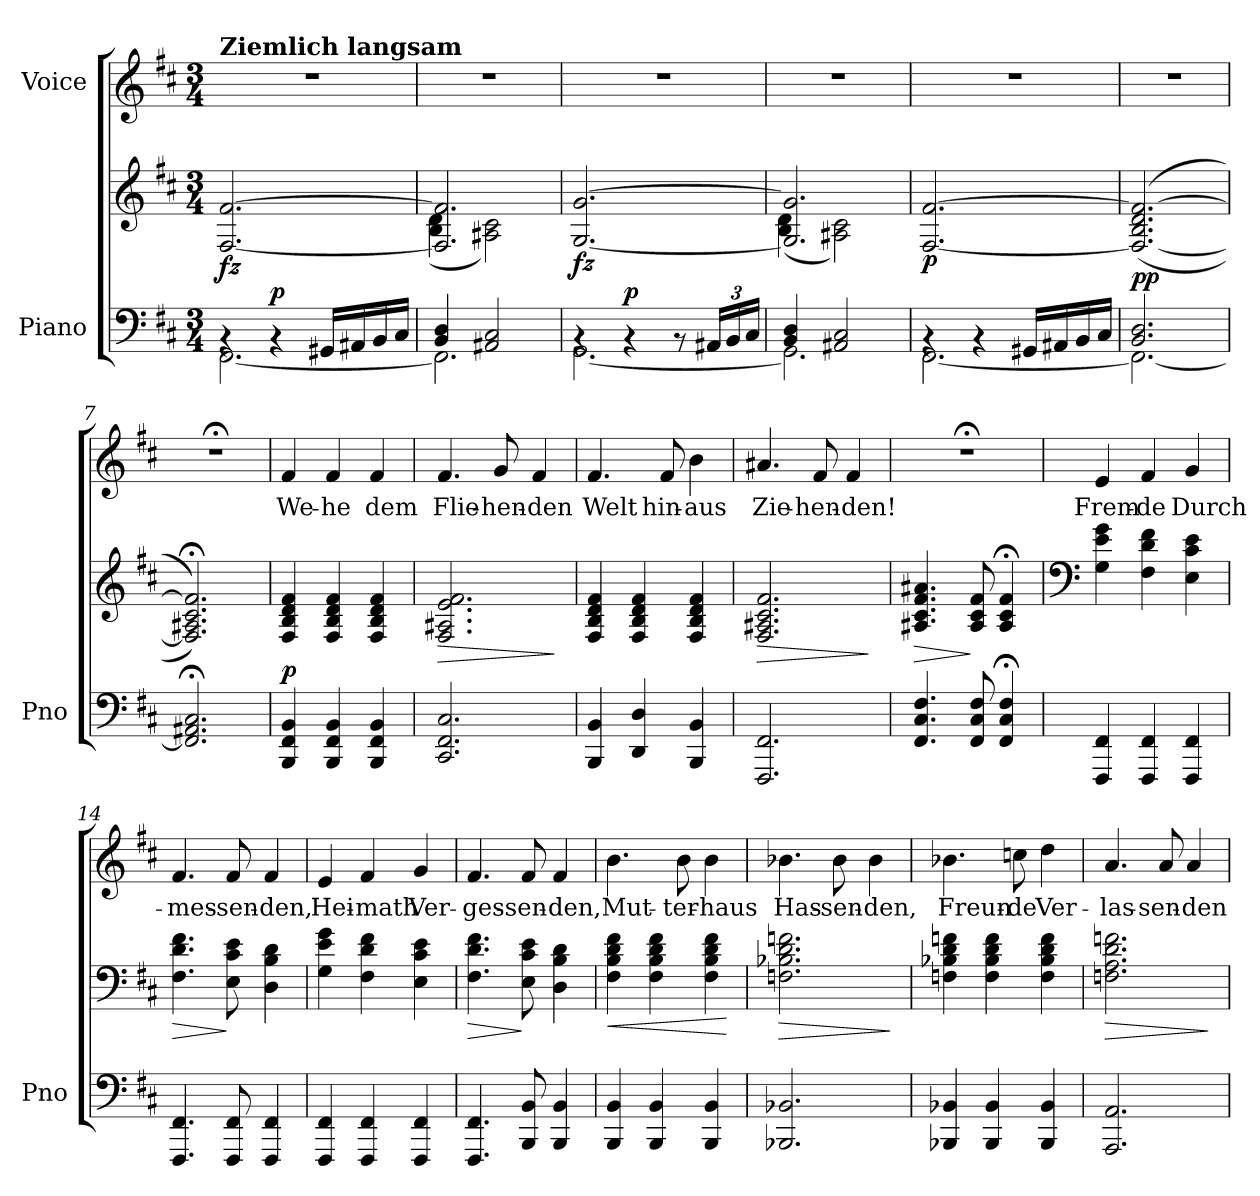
**kern	**kern	**dynam	**kern	**text
*part2	*part2	*part2	*part1	*part1
*staff3	*staff2	*staff2/3	*staff1	*staff1
*I"Piano	*	*	*I"Voice	*
*I'Pno	*	*	*	*
*clefF4	*clefG2	*	*clefG2	*
*k[f#c#]	*k[f#c#]	*	*k[f#c#]	*
*M3/4	*M3/4	*	*M3/4	*
=1	=1	=1	=1	=1
*^	*	*	*	*
!	!	!	!	!LO:TX:a:B:t=Ziemlich langsam	!
!	!	!	!LO:DY:b	!	!
4rBB	[2.FF#\	[2.F#/ [2.f#/	fz	2.r	.
!	!	!	!LO:DY:a=2	!	!
4rBB	.	.	p	.	.
16GG#X/LL	.	.	.	.	.
16AA#X/	.	.	.	.	.
16BB/	.	.	.	.	.
16C#/JJ	.	.	.	.	.
=2	=2	=2	=2	=2	=2
*	*	*^	*	*	*
4BB/ 4D/	2.FF#\]	2.F#/] 2.f#/]	(4B\ 4d\	.	2.r	.
2AA#X/ 2C#/	.	.	2A#X\ 2c#\)	.	.	.
=3	=3	=3	=3	=3	=3	=3
!	!	!	!	!LO:DY:b	!	!
*	*	*v	*v	*	*	*
4rBB	[2.GG\	[2.G/ [2.g/	fz	2.r	.
!	!	!	!LO:DY:a=2	!	!
4rBB	.	.	p	.	.
8rBB	.	.	.	.	.
*Xbrackettup	*	*	*	*	*
24AA#X/LL	.	.	.	.	.
24BB/	.	.	.	.	.
24C#/JJ	.	.	.	.	.
=4	=4	=4	=4	=4	=4
*	*	*^	*	*	*
4BB/ 4D/	2.GG\]	2.G/] 2.g/]	(4B\ 4d\	.	2.r	.
2AA#X/ 2C#/	.	.	2A#X\ 2c#\)	.	.	.
=5	=5	=5	=5	=5	=5	=5
!	!	!	!	!LO:DY:b	!	!
*	*	*v	*v	*	*	*
4rBB	[2.FF#\	[2.F#/ [2.f#/	p	2.r	.
4rBB	.	.	.	.	.
16GG#X/LL	.	.	.	.	.
16AA#X/	.	.	.	.	.
16BB/	.	.	.	.	.
16C#/JJ	.	.	.	.	.
=6	=6	=6	=6	=6	=6
!	!	!	!LO:DY:b	!	!
2.BB/ 2.D/	2.FF#\_	((2.F#/_ 2.B/ 2.d/ 2.f#/_	pp	2.r	.
*v	*v	*	*	*	*
=7	=7	=7	=7	=7
2.FF#/];< 2.AA#X/;< 2.C#/;<	2.F#/];< 2.A#X/;< 2.c#/;< 2.f#/];<))	.	2.r;<	.
!!LO:LB:g=z
=8	=8	=8	=8	=8
!	!	!LO:DY:a=2	!	!LO:LY:b
4BBB/ 4FF#/ 4BB/	4F#/ 4B/ 4d/ 4f#/	p	4f#/	We-
!	!	!	!	!LO:LY:b
4BBB/ 4FF#/ 4BB/	4F#/ 4B/ 4d/ 4f#/	.	4f#/	-he
!	!	!	!	!LO:LY:b
4BBB/ 4FF#/ 4BB/	4F#/ 4B/ 4d/ 4f#/	.	4f#/	dem
=9	=9	=9	=9	=9
!	!	!LO:HP:b	!	!LO:LY:b
2.CC#/ 2.FF#/ 2.C#/	2.F#/ 2.A#X/ 2.e/ 2.f#/	>	4.f#/	Flie-
!	!	!	!	!LO:LY:b
.	.	.	8g/	-hen-
!	!	!	!	!LO:LY:b
.	.	.	4f#/	-den
.	.	]	.	.
=10	=10	=10	=10	=10
!	!	!	!	!LO:LY:b
4BBB/ 4BB/	4F#/ 4B/ 4d/ 4f#/	.	4.f#/	Welt
4DD/ 4D/	4F#/ 4B/ 4d/ 4f#/	.	.	.
!	!	!	!	!LO:LY:b
.	.	.	8f#/	hin-
!	!	!	!	!LO:LY:b
4BBB/ 4BB/	4F#/ 4B/ 4d/ 4f#/	.	4b\	-aus
=11	=11	=11	=11	=11
!	!	!LO:HP:b	!	!LO:LY:b
2.FFF#/ 2.FF#/	2.F#/ 2.A#X/ 2.c#/ 2.f#/	>	4.a#X/	Zie-
!	!	!	!	!LO:LY:b
.	.	.	8f#/	-hen-
!	!	!	!	!LO:LY:b
.	.	.	4f#/	-den!
.	.	]	.	.
=12	=12	=12	=12	=12
!	!	!LO:HP:b	!	!
4.FF#/ 4.C#/ 4.F#/	4.A#X/ 4.c#/ 4.f#/ 4.a#X/	>	2.r;<	.
8FF#/ 8C#/ 8F#/	8A#/ 8c#/ 8f#/	]	.	.
4FF#/; 4C#/; 4F#/;	4A#/;< 4c#/;< 4f#/;<	.	.	.
=13	=13	=13	=13	=13
*	*clefF4	*	*	*
!	!	!	!	!LO:LY:b
4FFF#/ 4FF#/	4G\ 4e\ 4g\	.	4e/	Frem-
!	!	!	!	!LO:LY:b
4FFF#/ 4FF#/	4F#\ 4d\ 4f#\	.	4f#/	-de
!	!	!	!	!LO:LY:b
4FFF#/ 4FF#/	4E\ 4c#\ 4e\	.	4g/	Durch-
=14	=14	=14	=14	=14
!	!	!LO:HP:b	!	!LO:LY:b
4.FFF#/ 4.FF#/	4.F#\ 4.d\ 4.f#\	>	4.f#/	-mes-
!	!	!	!	!LO:LY:b
8FFF#/ 8FF#/	8E\ 8c#\ 8e\	]	8f#/	-sen-
!	!	!	!	!LO:LY:b
4FFF#/ 4FF#/	4D\ 4B\ 4d\	.	4f#/	-den,
=15	=15	=15	=15	=15
!	!	!	!	!LO:LY:b
4FFF#/ 4FF#/	4G\ 4e\ 4g\	.	4e/	Hei-
!	!	!	!	!LO:LY:b
4FFF#/ 4FF#/	4F#\ 4d\ 4f#\	.	4f#/	-math
!	!	!	!	!LO:LY:b
4FFF#/ 4FF#/	4E\ 4c#\ 4e\	.	4g/	Ver-
!!LO:LB:g=z
=16	=16	=16	=16	=16
!	!	!LO:HP:b	!	!LO:LY:b
4.FFF#/ 4.FF#/	4.F#\ 4.d\ 4.f#\	>	4.f#/	-ges-
!	!	!	!	!LO:LY:b
8BBB/ 8BB/	8E\ 8c#\ 8e\	]	8f#/	-sen-
!	!	!	!	!LO:LY:b
4BBB/ 4BB/	4D\ 4B\ 4d\	.	4f#/	-den,
=17	=17	=17	=17	=17
!	!	!LO:HP:b	!	!LO:LY:b
4BBB/ 4BB/	4F#\ 4B\ 4d\ 4f#\	<	4.b\	Mut-
4BBB/ 4BB/	4F#\ 4B\ 4d\ 4f#\	.	.	.
!	!	!	!	!LO:LY:b
.	.	.	8b\	-ter-
!	!	!	!	!LO:LY:b
4BBB/ 4BB/	4F#\ 4B\ 4d\ 4f#\	.	4b\	-haus
.	.	[	.	.
=18	=18	=18	=18	=18
!	!	!LO:HP:b	!	!LO:LY:b
2.BBB-X/ 2.BB-X/	2.Fn\ 2.B-X\ 2.d\ 2.fn\	>	4.b-X\	Has-
!	!	!	!	!LO:LY:b
.	.	.	8b-\	-sen-
!	!	!	!	!LO:LY:b
.	.	.	4b-\	-den,
.	.	]	.	.
=19	=19	=19	=19	=19
!	!	!	!	!LO:LY:b
4BBB-X/ 4BB-X/	4Fn\ 4B-X\ 4d\ 4fn\	.	4.b-X\	Freun-
4BBB-/ 4BB-/	4F\ 4B-\ 4d\ 4f\	.	.	.
!	!	!	!	!LO:LY:b
.	.	.	8ccn\	-de
!	!	!	!	!LO:LY:b
4BBB-/ 4BB-/	4F\ 4B-\ 4d\ 4f\	.	4dd\	Ver-
=20	=20	=20	=20	=20
!	!	!LO:HP:b	!	!LO:LY:b
2.AAA/ 2.AA/	2.Fn\ 2.A\ 2.d\ 2.fn\	>	4.a/	-las-
!	!	!	!	!LO:LY:b
.	.	.	8a/	-sen-
!	!	!	!	!LO:LY:b
.	.	.	4a/	-den
.	.	]	.	.
=	=	=	=	=
*-	*-	*-	*-	*-
